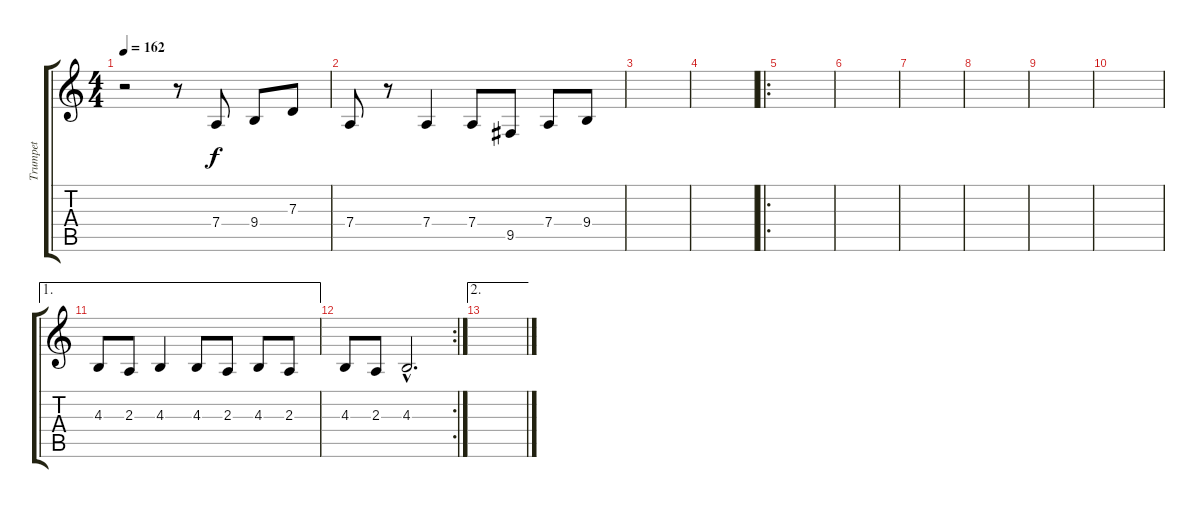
\track ("Trumpet" "Trumpet") {instrument trumpet}
\staff {score tabs}
\tuning (E4 B3 G3 D3 A2 E2) {hide}
\ts (4 4)
\tempo 162
\clef g2
\ks c
r.2{dy f} r.8 7.4.8 9.4.8 7.3.8 |
7.4.8 r.8 7.4.4 7.4.8 9.5.8 7.4.8 9.4.8 |
|
|
\ro
|
|
|
|
|
|
\ae 1
4.3.8 2.3.8 4.3.4 4.3.8 2.3.8 4.3.8 2.3.8 |
\rc 2
4.3.8 2.3.8 4.3{hac}.2{d} |
\ae 2
